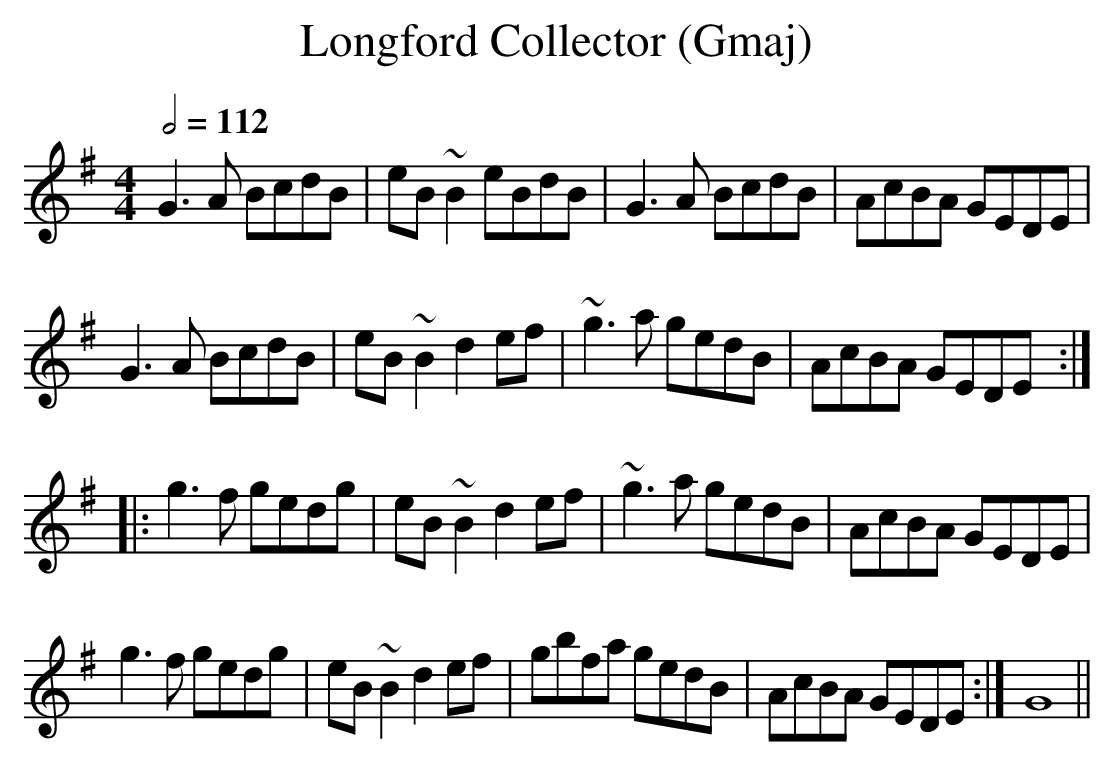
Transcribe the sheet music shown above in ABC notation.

X:1
T:Longford Collector (Gmaj)
Q:1/2=112
M:4/4
L:1/8
K:Gmaj
G3A BcdB|eB~B2 eBdB|G3A BcdB|AcBA GEDE|
G3A BcdB|eB~B2 d2ef|~g3a gedB|AcBA GEDE:|
|:g3f gedg|eB~B2 d2ef|~g3a gedB|AcBA GEDE|
g3f gedg|eB~B2 d2ef|gbfa gedB|AcBA GEDE:|G8||
